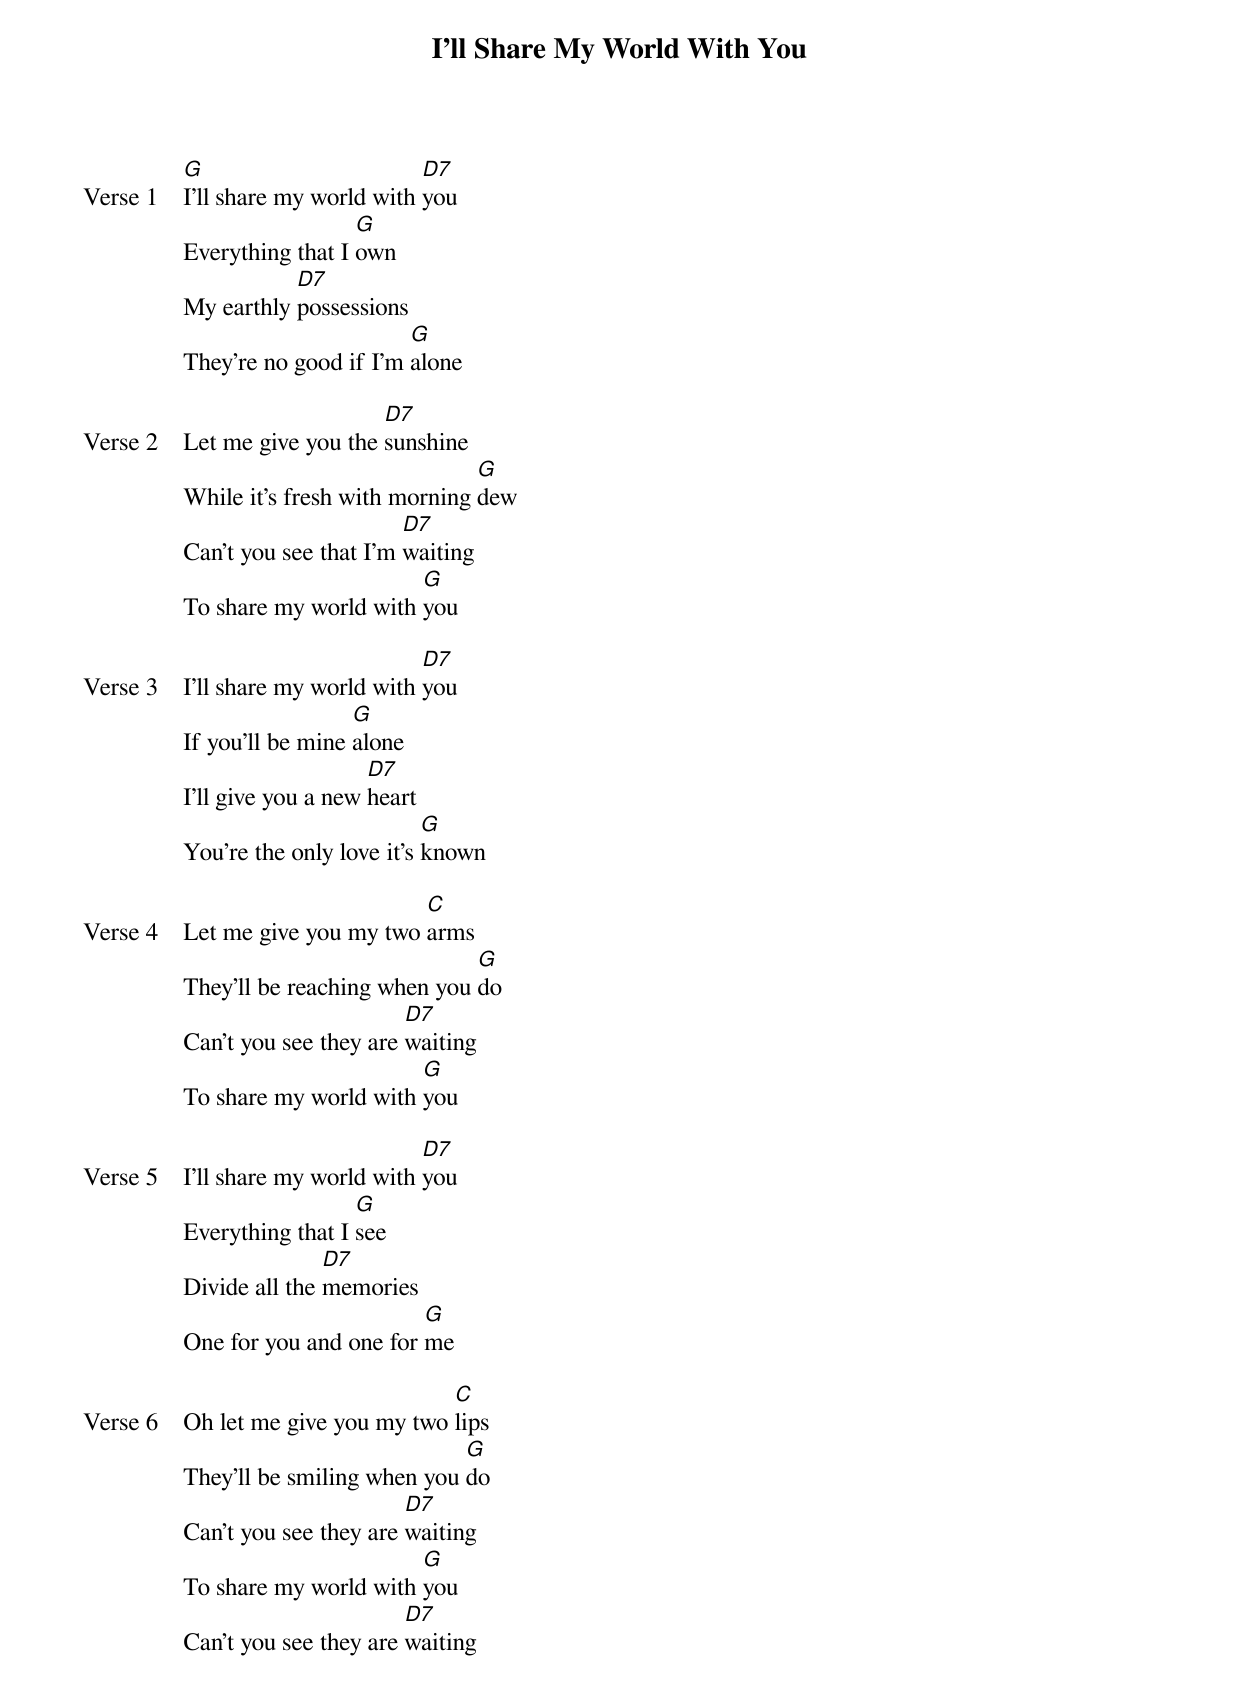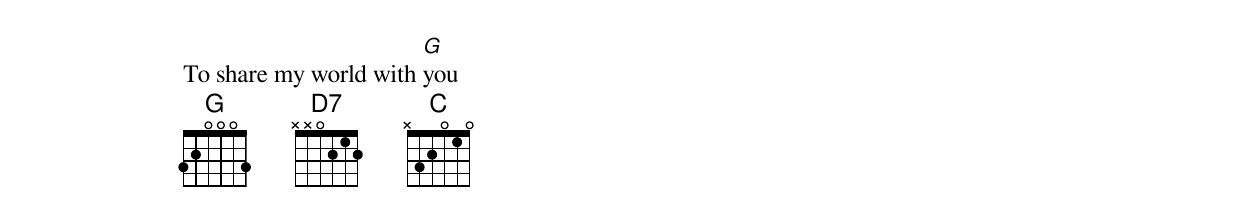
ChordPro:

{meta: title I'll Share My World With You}
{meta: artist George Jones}
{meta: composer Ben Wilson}
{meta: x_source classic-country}
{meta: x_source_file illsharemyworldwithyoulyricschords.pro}
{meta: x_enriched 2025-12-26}

{start_of_verse: Verse 1}
[G]I'll share my world with [D7]you
Everything that I [G]own
My earthly [D7]possessions
They're no good if I'm [G]alone
{end_of_verse}

{start_of_verse: Verse 2}
Let me give you the [D7]sunshine
While it's fresh with morning [G]dew
Can't you see that I'm [D7]waiting
To share my world with [G]you
{end_of_verse}

{start_of_verse: Verse 3}
I'll share my world with [D7]you
If you'll be mine [G]alone
I'll give you a new [D7]heart
You're the only love it's [G]known
{end_of_verse}

{start_of_verse: Verse 4}
Let me give you my two [C]arms
They'll be reaching when you [G]do
Can't you see they are [D7]waiting
To share my world with [G]you
{end_of_verse}

{start_of_verse: Verse 5}
I'll share my world with [D7]you
Everything that I [G]see
Divide all the [D7]memories
One for you and one for [G]me
{end_of_verse}

{start_of_verse: Verse 6}
Oh let me give you my two [C]lips
They'll be smiling when you [G]do
Can't you see they are [D7]waiting
To share my world with [G]you
Can't you see they are [D7]waiting
To share my world with [G]you
{end_of_verse}
